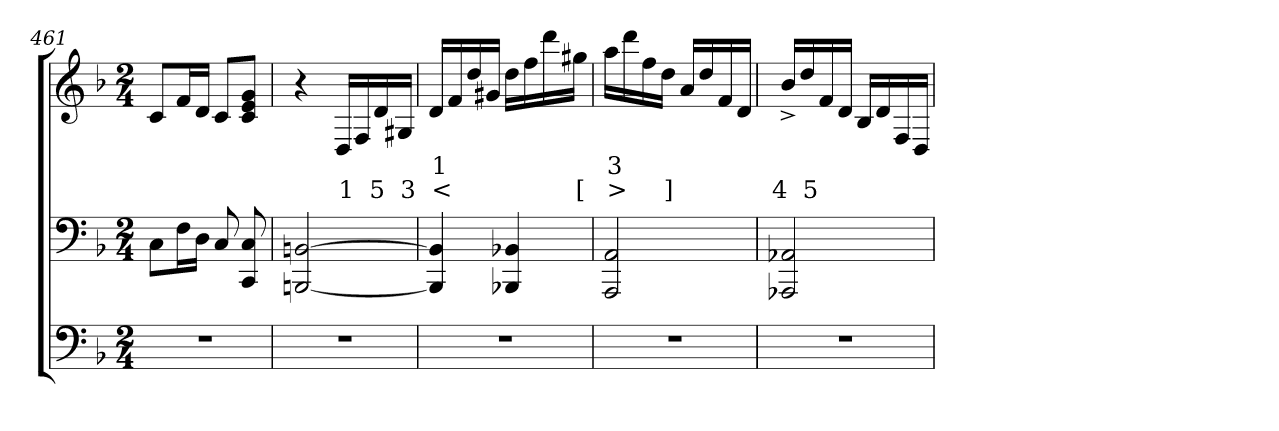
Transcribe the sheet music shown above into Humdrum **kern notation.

**kern	**kern	**kern	**text	**text
*part3	*part2	*part1	*part1	*part1
*staff3	*staff2	*staff1	*staff1	*staff1
*clefF4	*clefF4	*clefG2	*	*
*k[b-]	*k[b-]	*k[b-]	*	*
*M2/4	*M2/4	*M2/4	*	*
=461	=461	=461	=461	=461
2r	8CL	8cL	.	.
.	16FL	16fL	.	.
.	16DJJ	16dJJ	.	.
.	8C	8cL	.	.
.	8C 8CC	8g 8e 8cJ	.	.
=462	=462	=462	=462	=462
2r	[2BBn [2BBBn	4r	.	.
.	.	16DLL	.	1
.	.	16F	.	.
.	.	16d	.	5
.	.	16G#XJJ	.	3
=463	=463	=463	=463	=463
2r	4BBn] 4BBBn]	16dLL	1	<
.	.	16f	.	.
.	.	16dd	.	.
.	.	16g#XJJ	.	.
.	4BB-X 4BBB-X	16ddLL	.	.
.	.	16ff	.	.
.	.	16ddd	.	.
.	.	16gg#JJ	.	[
=464	=464	=464	=464	=464
2r	2AA 2AAA	16aaLL	3	>
.	.	16ddd	.	.
.	.	16ff	.	.
.	.	16ddJJ	.	]
.	.	16aLL	.	.
.	.	16dd	.	.
.	.	16f	.	.
.	.	16dJJ	.	.
=465	=465	=465	=465	=465
2r	2AA-X 2AAA-X	16b-^>LL	.	4
.	.	16dd	.	5
.	.	16f	.	.
.	.	16dJJ	.	.
.	.	16B-LL	.	.
.	.	16d	.	.
.	.	16F	.	.
.	.	16DJJ	.	.
=	=	=	=	=
*-	*-	*-	*-	*-
